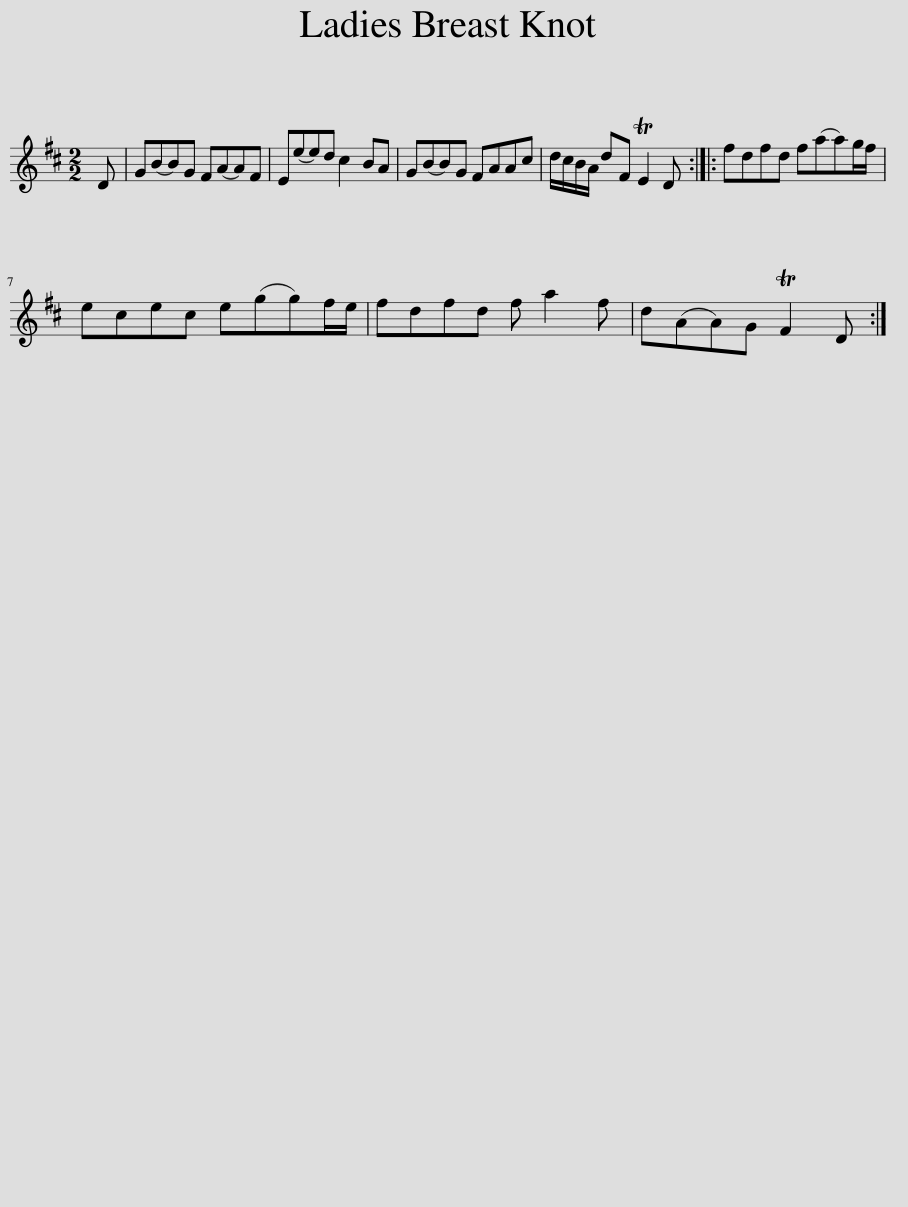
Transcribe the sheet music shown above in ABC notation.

X:1
L:1/8
M:2/2
I:linebreak $
K:D
V:1 treble
V:1
 D | G(BB)G F(AA)F | E(ee)d c2 BA | G(BB)G FAAc | d/c/B/A/ dF TE2 D :: %5
 fdfd f(aa)g/f/ |$ ecec e(gg)f/e/ | fdfd f a2 f | d(AA)G TF2 D :| %9
